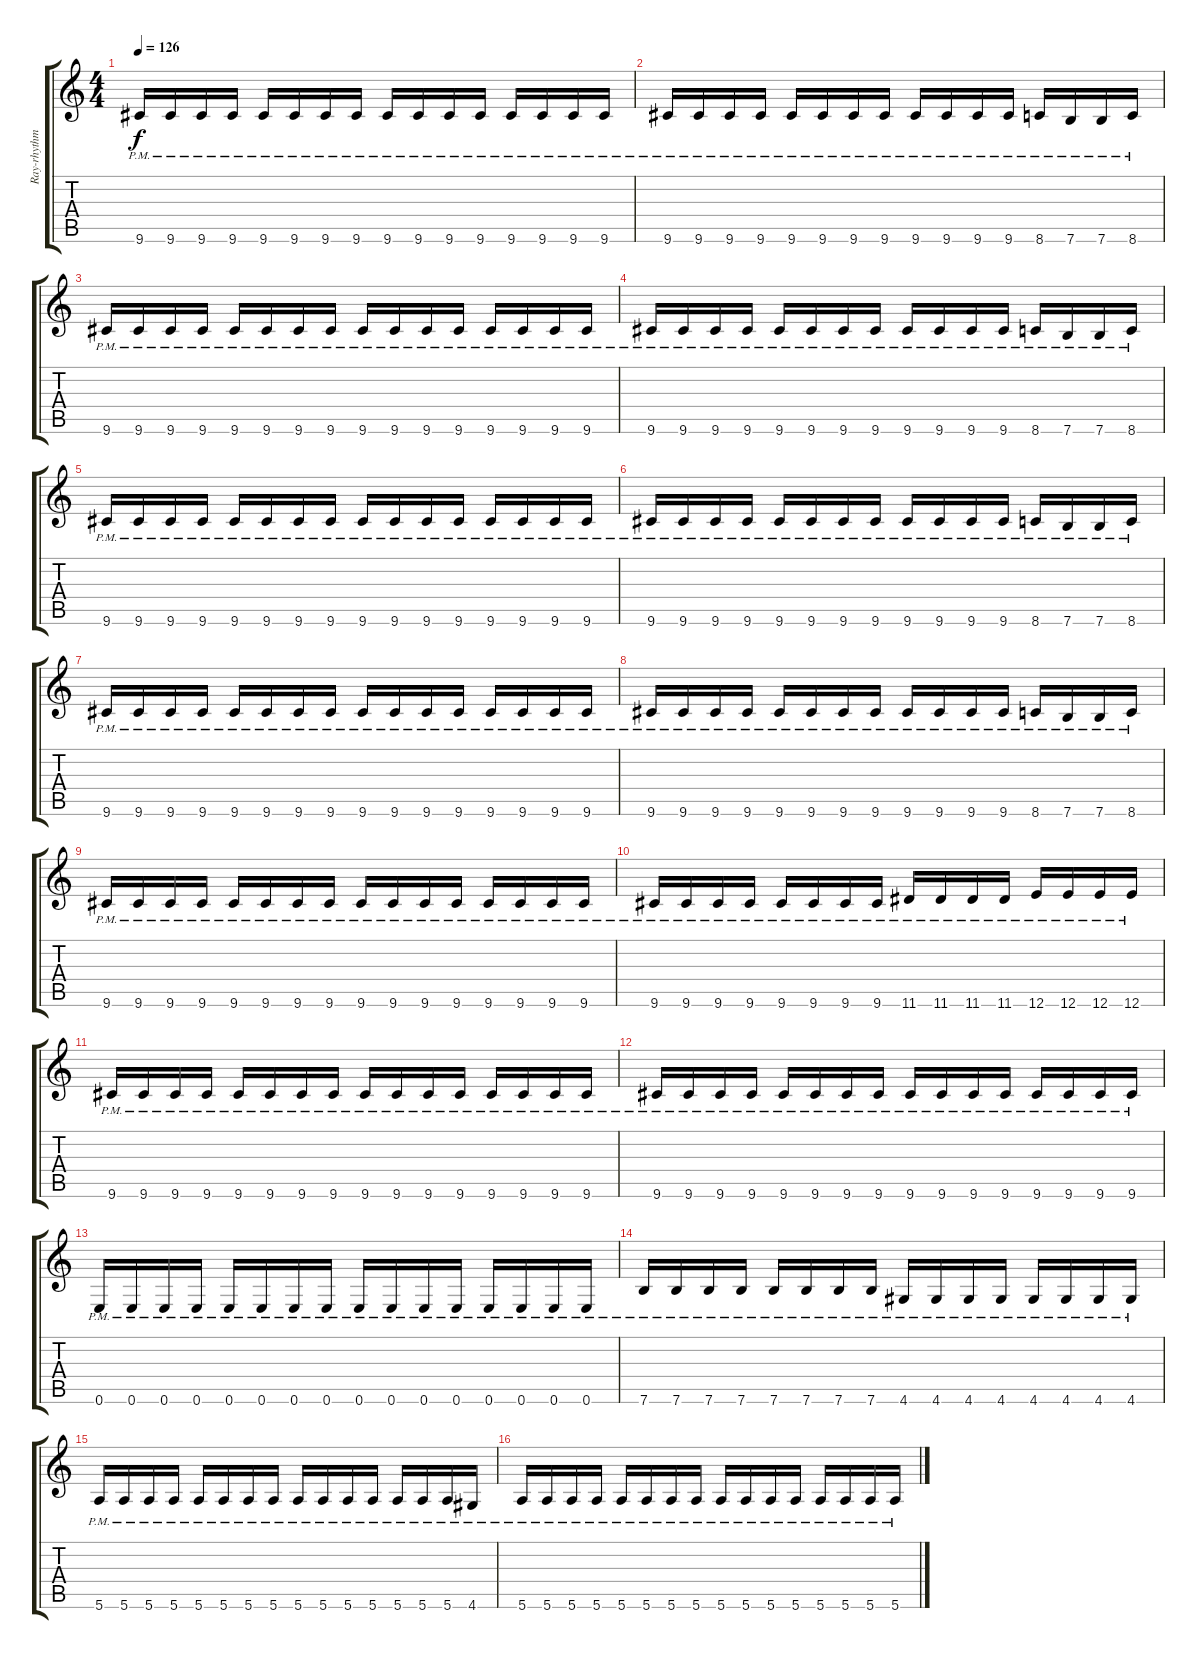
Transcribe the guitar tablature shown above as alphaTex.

\track ("Ray-rhythm" "Ray-rhythm") {instrument distortionguitar}
\staff {score tabs}
\tuning (E4 B3 G3 D3 A2 E2) {hide}
\ts (4 4)
\tempo 126
\clef g2
\ks c
9.6{pm}.16{dy f instrument distortionguitar} 9.6{pm}.16 9.6{pm}.16 9.6{pm}.16 9.6{pm}.16 9.6{pm}.16 9.6{pm}.16 9.6{pm}.16 9.6{pm}.16 9.6{pm}.16 9.6{pm}.16 9.6{pm}.16 9.6{pm}.16 9.6{pm}.16 9.6{pm}.16 9.6{pm}.16 |
9.6{pm}.16 9.6{pm}.16 9.6{pm}.16 9.6{pm}.16 9.6{pm}.16 9.6{pm}.16 9.6{pm}.16 9.6{pm}.16 9.6{pm}.16 9.6{pm}.16 9.6{pm}.16 9.6{pm}.16 8.6{pm}.16 7.6{pm}.16 7.6{pm}.16 8.6{pm}.16 |
9.6{pm}.16 9.6{pm}.16 9.6{pm}.16 9.6{pm}.16 9.6{pm}.16 9.6{pm}.16 9.6{pm}.16 9.6{pm}.16 9.6{pm}.16 9.6{pm}.16 9.6{pm}.16 9.6{pm}.16 9.6{pm}.16 9.6{pm}.16 9.6{pm}.16 9.6{pm}.16 |
9.6{pm}.16 9.6{pm}.16 9.6{pm}.16 9.6{pm}.16 9.6{pm}.16 9.6{pm}.16 9.6{pm}.16 9.6{pm}.16 9.6{pm}.16 9.6{pm}.16 9.6{pm}.16 9.6{pm}.16 8.6{pm}.16 7.6{pm}.16 7.6{pm}.16 8.6{pm}.16 |
9.6{pm}.16 9.6{pm}.16 9.6{pm}.16 9.6{pm}.16 9.6{pm}.16 9.6{pm}.16 9.6{pm}.16 9.6{pm}.16 9.6{pm}.16 9.6{pm}.16 9.6{pm}.16 9.6{pm}.16 9.6{pm}.16 9.6{pm}.16 9.6{pm}.16 9.6{pm}.16 |
9.6{pm}.16 9.6{pm}.16 9.6{pm}.16 9.6{pm}.16 9.6{pm}.16 9.6{pm}.16 9.6{pm}.16 9.6{pm}.16 9.6{pm}.16 9.6{pm}.16 9.6{pm}.16 9.6{pm}.16 8.6{pm}.16 7.6{pm}.16 7.6{pm}.16 8.6{pm}.16 |
9.6{pm}.16 9.6{pm}.16 9.6{pm}.16 9.6{pm}.16 9.6{pm}.16 9.6{pm}.16 9.6{pm}.16 9.6{pm}.16 9.6{pm}.16 9.6{pm}.16 9.6{pm}.16 9.6{pm}.16 9.6{pm}.16 9.6{pm}.16 9.6{pm}.16 9.6{pm}.16 |
9.6{pm}.16 9.6{pm}.16 9.6{pm}.16 9.6{pm}.16 9.6{pm}.16 9.6{pm}.16 9.6{pm}.16 9.6{pm}.16 9.6{pm}.16 9.6{pm}.16 9.6{pm}.16 9.6{pm}.16 8.6{pm}.16 7.6{pm}.16 7.6{pm}.16 8.6{pm}.16 |
9.6{pm}.16 9.6{pm}.16 9.6{pm}.16 9.6{pm}.16 9.6{pm}.16 9.6{pm}.16 9.6{pm}.16 9.6{pm}.16 9.6{pm}.16 9.6{pm}.16 9.6{pm}.16 9.6{pm}.16 9.6{pm}.16 9.6{pm}.16 9.6{pm}.16 9.6{pm}.16 |
9.6{pm}.16 9.6{pm}.16 9.6{pm}.16 9.6{pm}.16 9.6{pm}.16 9.6{pm}.16 9.6{pm}.16 9.6{pm}.16 11.6{pm}.16 11.6{pm}.16 11.6{pm}.16 11.6{pm}.16 12.6{pm}.16 12.6{pm}.16 12.6{pm}.16 12.6{pm}.16 |
9.6{pm}.16 9.6{pm}.16 9.6{pm}.16 9.6{pm}.16 9.6{pm}.16 9.6{pm}.16 9.6{pm}.16 9.6{pm}.16 9.6{pm}.16 9.6{pm}.16 9.6{pm}.16 9.6{pm}.16 9.6{pm}.16 9.6{pm}.16 9.6{pm}.16 9.6{pm}.16 |
9.6{pm}.16 9.6{pm}.16 9.6{pm}.16 9.6{pm}.16 9.6{pm}.16 9.6{pm}.16 9.6{pm}.16 9.6{pm}.16 9.6{pm}.16 9.6{pm}.16 9.6{pm}.16 9.6{pm}.16 9.6{pm}.16 9.6{pm}.16 9.6{pm}.16 9.6{pm}.16 |
0.6{pm}.16 0.6{pm}.16 0.6{pm}.16 0.6{pm}.16 0.6{pm}.16 0.6{pm}.16 0.6{pm}.16 0.6{pm}.16 0.6{pm}.16 0.6{pm}.16 0.6{pm}.16 0.6{pm}.16 0.6{pm}.16 0.6{pm}.16 0.6{pm}.16 0.6{pm}.16 |
7.6{pm}.16 7.6{pm}.16 7.6{pm}.16 7.6{pm}.16 7.6{pm}.16 7.6{pm}.16 7.6{pm}.16 7.6{pm}.16 4.6{pm}.16 4.6{pm}.16 4.6{pm}.16 4.6{pm}.16 4.6{pm}.16 4.6{pm}.16 4.6{pm}.16 4.6{pm}.16 |
5.6{pm}.16 5.6{pm}.16 5.6{pm}.16 5.6{pm}.16 5.6{pm}.16 5.6{pm}.16 5.6{pm}.16 5.6{pm}.16 5.6{pm}.16 5.6{pm}.16 5.6{pm}.16 5.6{pm}.16 5.6{pm}.16 5.6{pm}.16 5.6{pm}.16 4.6{pm}.16 |
5.6{pm}.16 5.6{pm}.16 5.6{pm}.16 5.6{pm}.16 5.6{pm}.16 5.6{pm}.16 5.6{pm}.16 5.6{pm}.16 5.6{pm}.16 5.6{pm}.16 5.6{pm}.16 5.6{pm}.16 5.6{pm}.16 5.6{pm}.16 5.6{pm}.16 5.6{pm}.16
